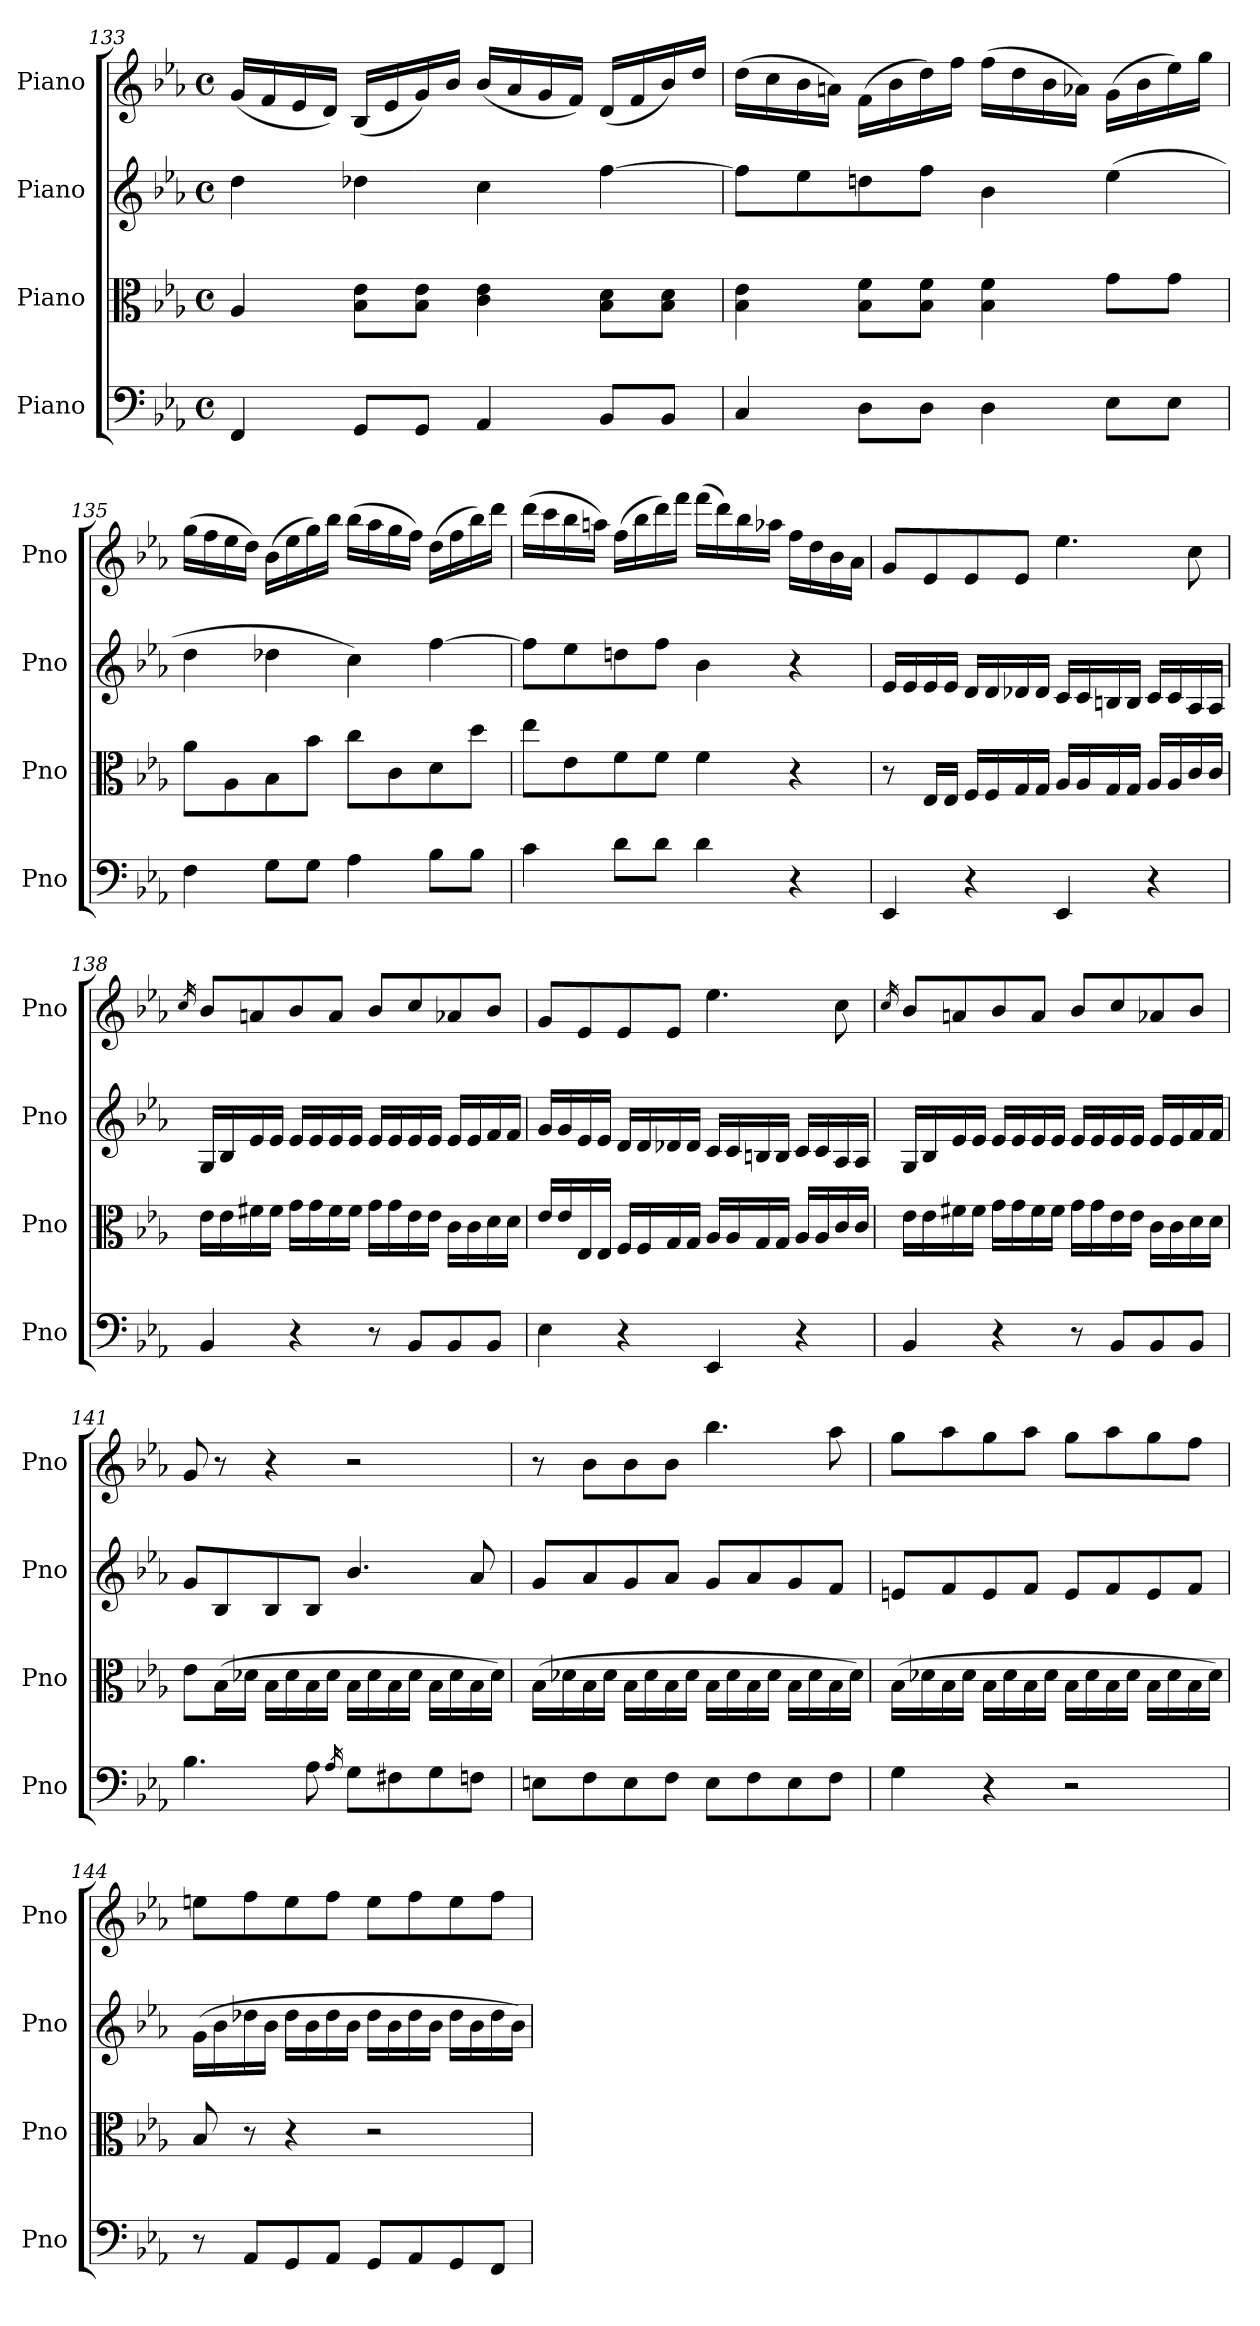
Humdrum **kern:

**kern	**kern	**kern	**kern
*part4	*part3	*part2	*part1
*staff4	*staff3	*staff2	*staff1
*I"Piano	*I"Piano	*I"Piano	*I"Piano
*I'Pno	*I'Pno	*I'Pno	*I'Pno
!!LO:LB:g=z
*clefF4	*clefC3	*clefG2	*clefG2
*k[b-e-a-]	*k[b-e-a-]	*k[b-e-a-]	*k[b-e-a-]
*M4/4	*M4/4	*M4/4	*M4/4
*met(c)	*met(c)	*met(c)	*met(c)
=133	=133	=133	=133
4FF/	4A-/	4dd\	(16g/LL
.	.	.	16f/
.	.	.	16e-/
.	.	.	16d/JJ)
8GG/L	8B-\ 8e-\L	4dd-X\	(16B-/LL
.	.	.	16e-/
8GG/J	8B-\ 8e-\J	.	16g/)
.	.	.	16b-/JJ
4AA-/	4c\ 4e-\	4cc\	(16b-/LL
.	.	.	16a-/
.	.	.	16g/
.	.	.	16f/JJ)
8BB-/L	8B-\ 8d\L	[4ff\	(16d/LL
.	.	.	16f/
8BB-/J	8B-\ 8d\J	.	16b-/)
.	.	.	16dd/JJ
=134	=134	=134	=134
4C/	4B-\ 4e-\	8ff\L]	(16dd\LL
.	.	.	16cc\
.	.	8ee-\	16b-\
.	.	.	16an\JJ)
8D\L	8B-\ 8f\L	8ddn\	(16f\LL
.	.	.	16b-\
8D\J	8B-\ 8f\J	8ff\J	16dd\)
.	.	.	16ff\JJ
4D\	4B-\ 4f\	4b-\	(16ff\LL
.	.	.	16dd\
.	.	.	16b-\
.	.	.	16a-X\JJ)
8E-\L	8g\L	(4ee-\	(16g\LL
.	.	.	16b-\
8E-\J	8g\J	.	16ee-\)
.	.	.	16gg\JJ
=135	=135	=135	=135
4F\	8a-\L	4dd\	(16gg\LL
.	.	.	16ff\
.	8A-\	.	16ee-\
.	.	.	16dd\JJ)
8G\L	8B-\	4dd-X\	(16b-\LL
.	.	.	16ee-\
8G\J	8b-\J	.	16gg\)
.	.	.	16bb-\JJ
4A-\	8cc\L	4cc\)	(16bb-\LL
.	.	.	16aa-\
.	8c\	.	16gg\
.	.	.	16ff\JJ)
8B-\L	8d\	[4ff\	(16dd\LL
.	.	.	16ff\
8B-\J	8dd\J	.	16bb-\)
.	.	.	16ddd\JJ
=136	=136	=136	=136
4c\	8ee-\L	8ff\L]	(16ddd\LL
.	.	.	16ccc\
.	8e-\	8ee-\	16bb-\
.	.	.	16aan\JJ)
8d\L	8f\	8ddn\	(16ff\LL
.	.	.	16bb-\
8d\J	8f\J	8ff\J	16ddd\)
.	.	.	16fff\JJ
4d\	4f\	4b-\	(16fff\LL
.	.	.	16ddd\)
.	.	.	16bb-\
.	.	.	16aa-X\JJ
4r	4r	4r	16ff\LL
.	.	.	16dd\
.	.	.	16b-\
.	.	.	16a-\JJ
=137	=137	=137	=137
4EE-/	8r	16e-/LL	8g/L
.	.	16e-/	.
.	16E-/LL	16e-/	8e-/
.	16E-/JJ	16e-/JJ	.
4r	16F/LL	16d/LL	8e-/
.	16F/	16d/	.
.	16G/	16d-X/	8e-/J
.	16G/JJ	16d-/JJ	.
4EE-/	16A-/LL	16c/LL	4.ee-\
.	16A-/	16c/	.
.	16G/	16Bn/	.
.	16G/JJ	16B/JJ	.
4r	16A-/LL	16c/LL	.
.	16A-/	16c/	.
.	16c/	16A-/	8cc\
.	16c/JJ	16A-/JJ	.
!!LO:LB:g=z
=138	=138	=138	=138
.	.	.	16qcc/
4BB-/	16e-\LL	16G/LL	8b-/L
.	16e-\	16B-/	.
.	16f#X\	16e-/	8an/
.	16f#\JJ	16e-/JJ	.
4r	16g\LL	16e-/LL	8b-/
.	16g\	16e-/	.
.	16f#\	16e-/	8a/J
.	16f#\JJ	16e-/JJ	.
8r	16g\LL	16e-/LL	8b-/L
.	16g\	16e-/	.
8BB-/L	16e-\	16e-/	8cc/
.	16e-\JJ	16e-/JJ	.
8BB-/	16c\LL	16e-/LL	8a-X/
.	16c\	16e-/	.
8BB-/J	16d\	16f/	8b-/J
.	16d\JJ	16f/JJ	.
=139	=139	=139	=139
4E-\	16e-/LL	16g/LL	8g/L
.	16e-/	16g/	.
.	16E-/	16e-/	8e-/
.	16E-/JJ	16e-/JJ	.
4r	16F/LL	16d/LL	8e-/
.	16F/	16d/	.
.	16G/	16d-X/	8e-/J
.	16G/JJ	16d-/JJ	.
4EE-/	16A-/LL	16c/LL	4.ee-\
.	16A-/	16c/	.
.	16G/	16Bn/	.
.	16G/JJ	16B/JJ	.
4r	16A-/LL	16c/LL	.
.	16A-/	16c/	.
.	16c/	16A-/	8cc\
.	16c/JJ	16A-/JJ	.
=140	=140	=140	=140
.	.	.	16qcc/
4BB-/	16e-\LL	16G/LL	8b-/L
.	16e-\	16B-/	.
.	16f#X\	16e-/	8an/
.	16f#\JJ	16e-/JJ	.
4r	16g\LL	16e-/LL	8b-/
.	16g\	16e-/	.
.	16f#\	16e-/	8a/J
.	16f#\JJ	16e-/JJ	.
8r	16g\LL	16e-/LL	8b-/L
.	16g\	16e-/	.
8BB-/L	16e-\	16e-/	8cc/
.	16e-\JJ	16e-/JJ	.
8BB-/	16c\LL	16e-/LL	8a-X/
.	16c\	16e-/	.
8BB-/J	16d\	16f/	8b-/J
.	16d\JJ	16f/JJ	.
=141	=141	=141	=141
4.B-\	8e-\L	8g/L	8g/
.	(16B-\L	8B-/	8r
.	16d-X\JJ	.	.
.	16B-\LL	8B-/	4r
.	16d-\	.	.
8A-\	16B-\	8B-/J	.
.	16d-\JJ	.	.
16qA-/	.	.	.
8G\L	16B-\LL	4.b-/	2r
.	16d-\	.	.
8F#X\	16B-\	.	.
.	16d-\JJ	.	.
8G\	16B-\LL	.	.
.	16d-\	.	.
8Fn\J	16B-\	8a-/	.
.	16d-\JJ)	.	.
=142	=142	=142	=142
8En\L	(16B-\LL	8g/L	8r
.	16d-X\	.	.
8F\	16B-\	8a-/	8b-\L
.	16d-\JJ	.	.
8E\	16B-\LL	8g/	8b-\
.	16d-\	.	.
8F\J	16B-\	8a-/J	8b-\J
.	16d-\JJ	.	.
8E\L	16B-\LL	8g/L	4.bb-\
.	16d-\	.	.
8F\	16B-\	8a-/	.
.	16d-\JJ	.	.
8E\	16B-\LL	8g/	.
.	16d-\	.	.
8F\J	16B-\	8f/J	8aa-\
.	16d-\JJ)	.	.
!!LO:LB:g=z
=143	=143	=143	=143
4G\	(16B-\LL	8en/L	8gg\L
.	16d-X\	.	.
.	16B-\	8f/	8aa-\
.	16d-\JJ	.	.
4r	16B-\LL	8e/	8gg\
.	16d-\	.	.
.	16B-\	8f/J	8aa-\J
.	16d-\JJ	.	.
2r	16B-\LL	8e/L	8gg\L
.	16d-\	.	.
.	16B-\	8f/	8aa-\
.	16d-\JJ	.	.
.	16B-\LL	8e/	8gg\
.	16d-\	.	.
.	16B-\	8f/J	8ff\J
.	16d-\JJ)	.	.
=144	=144	=144	=144
8r	8B-/	(16g\LL	8een\L
.	.	16b-\	.
8AA-/L	8r	16dd-X\	8ff\
.	.	16b-\JJ	.
8GG/	4r	16dd-\LL	8ee\
.	.	16b-\	.
8AA-/J	.	16dd-\	8ff\J
.	.	16b-\JJ	.
8GG/L	2r	16dd-\LL	8ee\L
.	.	16b-\	.
8AA-/	.	16dd-\	8ff\
.	.	16b-\JJ	.
8GG/	.	16dd-\LL	8ee\
.	.	16b-\	.
8FF/J	.	16dd-\	8ff\J
.	.	16b-\JJ)	.
=	=	=	=
*-	*-	*-	*-
